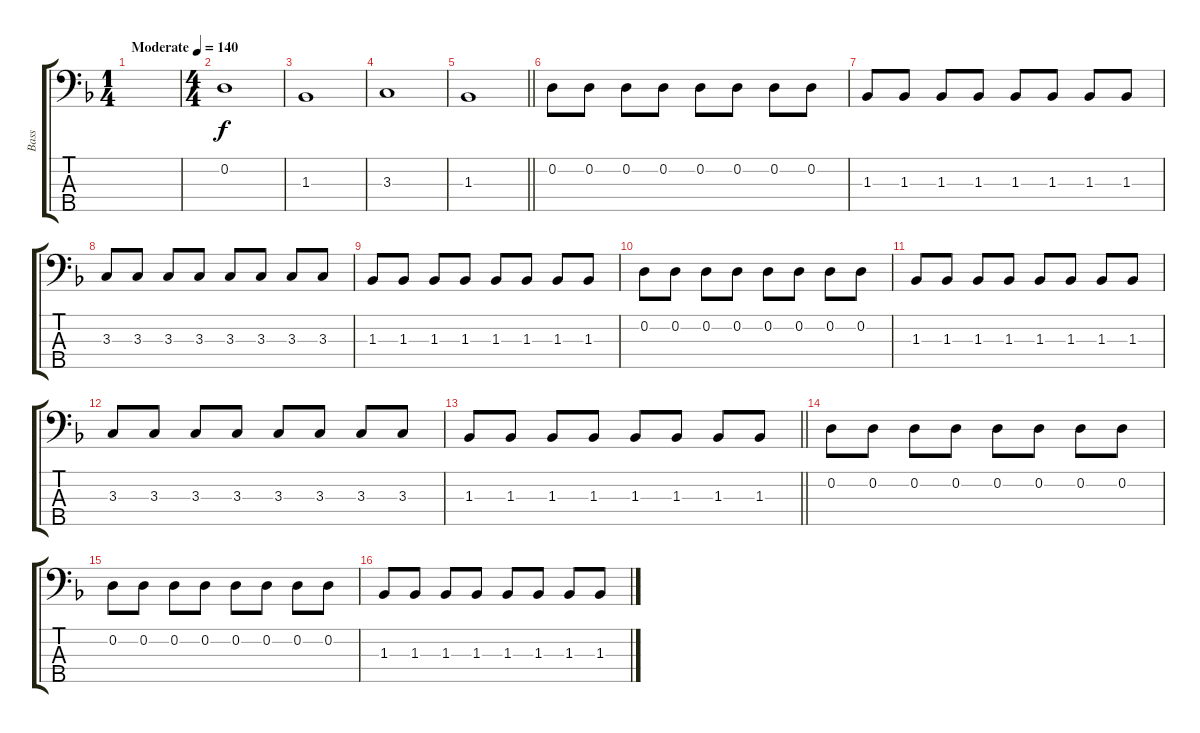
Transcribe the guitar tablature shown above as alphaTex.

\track ("Bass" "Bass") {instrument electricbassfinger}
\staff {score tabs}
\tuning (G2 D2 A1 E1 B0) {hide}
\ts (1 4)
\tempo (140 "Moderate")
\clef f4
\ks dminor
|
\ts (4 4)
0.2.1{volume 9} |
1.3.1 |
3.3.1 |
\barLineRight lightlight
1.3.1 |
0.2.8 0.2.8 0.2.8 0.2.8 0.2.8 0.2.8 0.2.8 0.2.8 |
1.3.8 1.3.8 1.3.8 1.3.8 1.3.8 1.3.8 1.3.8 1.3.8 |
3.3.8 3.3.8 3.3.8 3.3.8 3.3.8 3.3.8 3.3.8 3.3.8 |
1.3.8 1.3.8 1.3.8 1.3.8 1.3.8 1.3.8 1.3.8 1.3.8 |
0.2.8 0.2.8 0.2.8 0.2.8 0.2.8 0.2.8 0.2.8 0.2.8 |
1.3.8 1.3.8 1.3.8 1.3.8 1.3.8 1.3.8 1.3.8 1.3.8 |
3.3.8 3.3.8 3.3.8 3.3.8 3.3.8 3.3.8 3.3.8 3.3.8 |
\barLineRight lightlight
1.3.8 1.3.8 1.3.8 1.3.8 1.3.8 1.3.8 1.3.8 1.3.8 |
0.2.8 0.2.8 0.2.8 0.2.8 0.2.8 0.2.8 0.2.8 0.2.8 |
0.2.8 0.2.8 0.2.8 0.2.8 0.2.8 0.2.8 0.2.8 0.2.8 |
1.3.8 1.3.8 1.3.8 1.3.8 1.3.8 1.3.8 1.3.8 1.3.8
